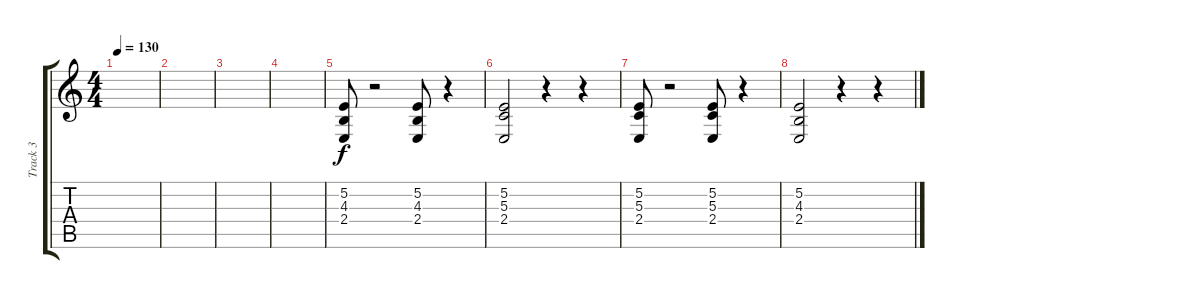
\track ("Track 3" "Track 3") {instrument altosax}
\staff {score tabs}
\tuning (E4 B3 G3 D3 A2 E2) {hide}
\ts (4 4)
\tempo 130
\clef g2
\ks c
|
|
|
|
(5.2 4.3 2.4).8{instrument orchestrahit} r.2 (5.2 4.3 2.4).8 r.4 |
(5.2 5.3 2.4).2 r.4 r.4 |
(5.2 5.3 2.4).8 r.2 (5.2 5.3 2.4).8 r.4 |
(5.2 4.3 2.4).2 r.4 r.4
